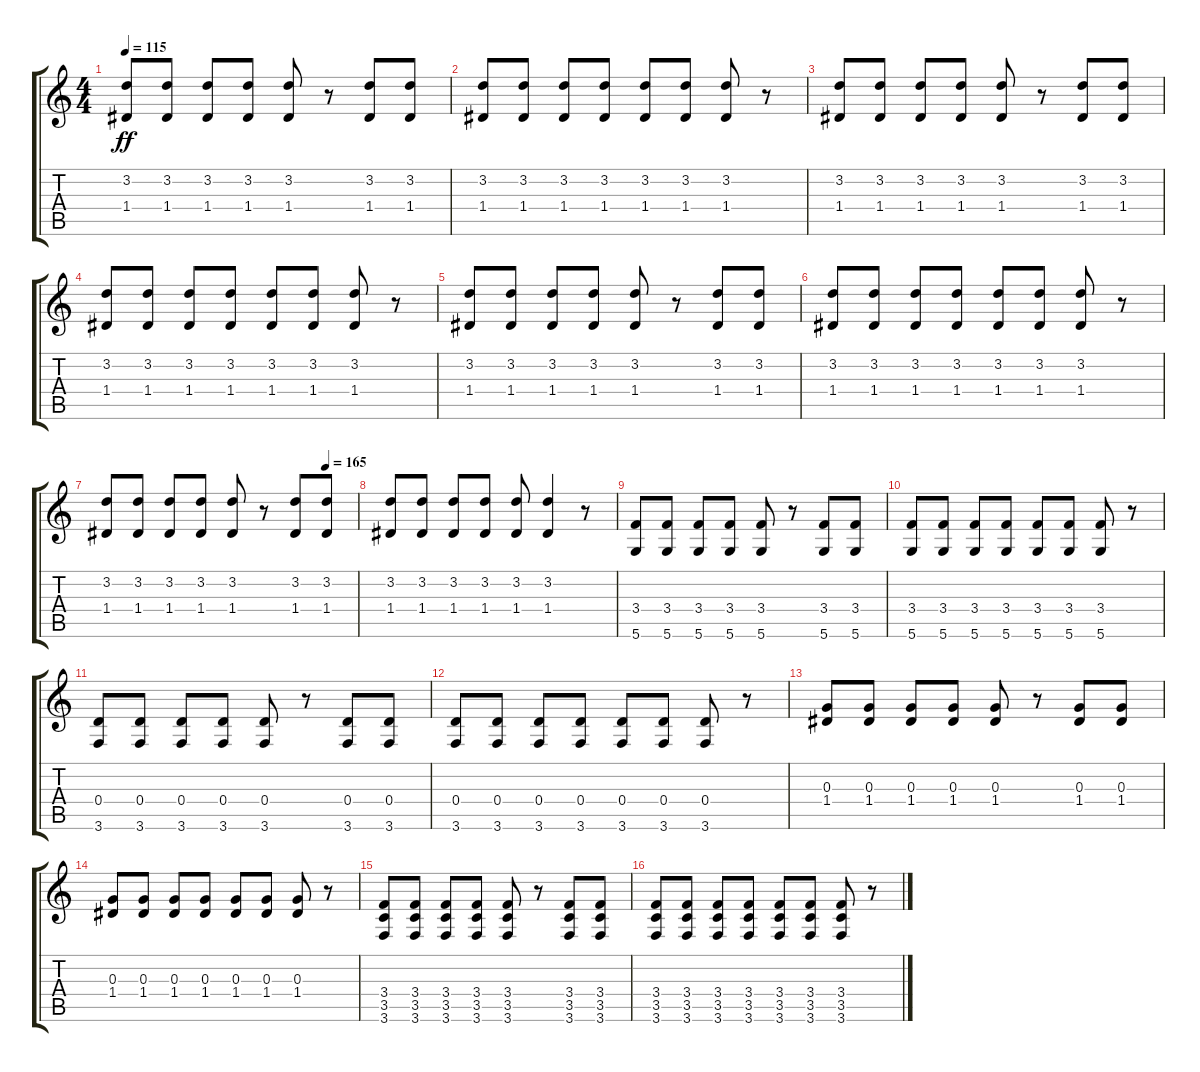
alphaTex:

\track "" {instrument overdrivenguitar}
\staff {score tabs}
\tuning (E4 B3 G3 D3 A2 D2) {hide}
\ts (4 4)
\tempo 115
\clef g2
\ks c
(3.2 1.4).8{dy ff} (3.2 1.4).8 (3.2 1.4).8 (3.2 1.4).8 (3.2 1.4).8 r.8 (3.2 1.4).8 (3.2 1.4).8 |
(3.2 1.4).8 (3.2 1.4).8 (3.2 1.4).8 (3.2 1.4).8 (3.2 1.4).8 (3.2 1.4).8 (3.2 1.4).8 r.8 |
(3.2 1.4).8 (3.2 1.4).8 (3.2 1.4).8 (3.2 1.4).8 (3.2 1.4).8 r.8 (3.2 1.4).8 (3.2 1.4).8 |
(3.2 1.4).8 (3.2 1.4).8 (3.2 1.4).8 (3.2 1.4).8 (3.2 1.4).8 (3.2 1.4).8 (3.2 1.4).8 r.8 |
(3.2 1.4).8 (3.2 1.4).8 (3.2 1.4).8 (3.2 1.4).8 (3.2 1.4).8 r.8 (3.2 1.4).8 (3.2 1.4).8 |
(3.2 1.4).8 (3.2 1.4).8 (3.2 1.4).8 (3.2 1.4).8 (3.2 1.4).8 (3.2 1.4).8 (3.2 1.4).8 r.8 |
\tempo (165 0.875)
(3.2 1.4).8 (3.2 1.4).8 (3.2 1.4).8 (3.2 1.4).8 (3.2 1.4).8 r.8 (3.2 1.4).8 (3.2 1.4).8 |
(3.2 1.4).8 (3.2 1.4).8 (3.2 1.4).8 (3.2 1.4).8 (3.2 1.4).8 (3.2 1.4).4 r.8 |
(3.4 5.6).8 (3.4 5.6).8 (3.4 5.6).8 (3.4 5.6).8 (3.4 5.6).8 r.8 (3.4 5.6).8 (3.4 5.6).8 |
(3.4 5.6).8 (3.4 5.6).8 (3.4 5.6).8 (3.4 5.6).8 (3.4 5.6).8 (3.4 5.6).8 (3.4 5.6).8 r.8 |
(0.4 3.6).8 (0.4 3.6).8 (0.4 3.6).8 (0.4 3.6).8 (0.4 3.6).8 r.8 (0.4 3.6).8 (0.4 3.6).8 |
(0.4 3.6).8 (0.4 3.6).8 (0.4 3.6).8 (0.4 3.6).8 (0.4 3.6).8 (0.4 3.6).8 (0.4 3.6).8 r.8 |
(0.3 1.4).8 (0.3 1.4).8 (0.3 1.4).8 (0.3 1.4).8 (0.3 1.4).8 r.8 (0.3 1.4).8 (0.3 1.4).8 |
(0.3 1.4).8 (0.3 1.4).8 (0.3 1.4).8 (0.3 1.4).8 (0.3 1.4).8 (0.3 1.4).8 (0.3 1.4).8 r.8 |
(3.4 3.5 3.6).8 (3.4 3.5 3.6).8 (3.4 3.5 3.6).8 (3.4 3.5 3.6).8 (3.4 3.5 3.6).8 r.8 (3.4 3.5 3.6).8 (3.4 3.5 3.6).8 |
(3.4 3.5 3.6).8 (3.4 3.5 3.6).8 (3.4 3.5 3.6).8 (3.4 3.5 3.6).8 (3.4 3.5 3.6).8 (3.4 3.5 3.6).8 (3.4 3.5 3.6).8 r.8
